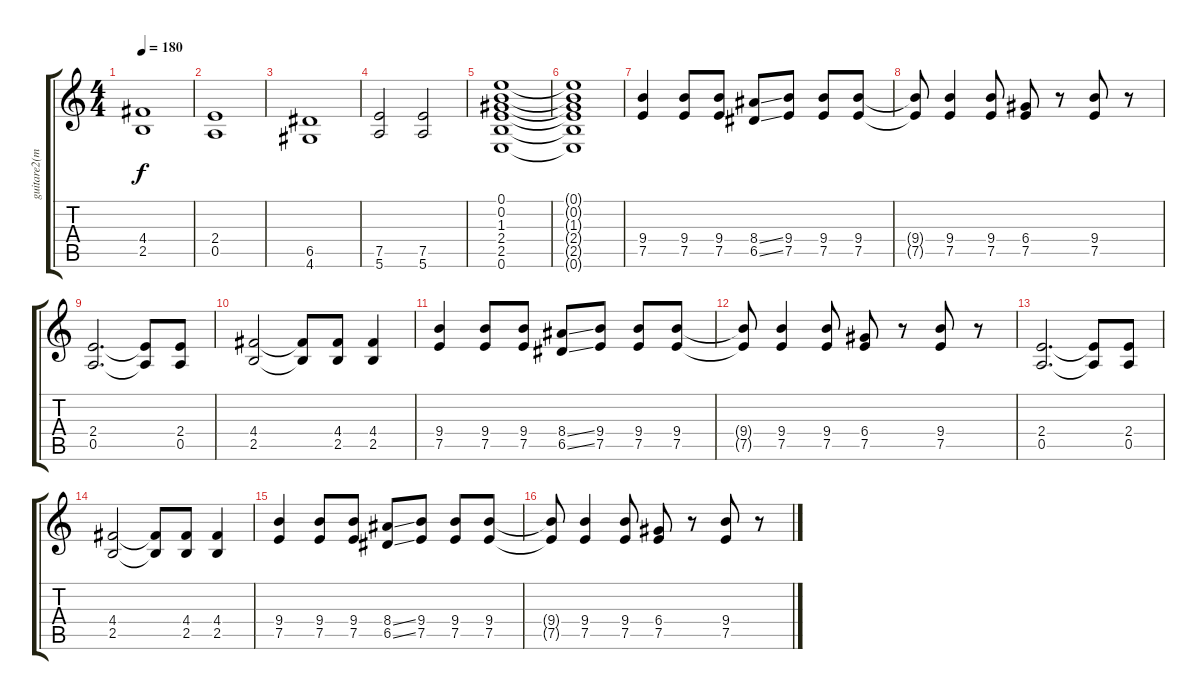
\track ("guitare2(mick)" "guitare2(m") {instrument distortionguitar}
\staff {score tabs}
\tuning (E4 B3 G3 D3 A2 E2) {hide}
\ts (4 4)
\tempo 180
\clef g2
\ks c
(4.4 2.5).1{dy f} |
(2.4 0.5).1 |
(6.5 4.6).1 |
(7.5 5.6).2 (7.5 5.6).2 |
(0.1 0.2 1.3 2.4 2.5 0.6).1 |
(0.1{t} 0.2{t} 1.3{t} 2.4{t} 2.5{t} 0.6{t}).1 |
(9.4 7.5).4 (9.4 7.5).8 (9.4 7.5).8 (8.4{ss} 6.5{ss}).8 (9.4 7.5).8 (9.4 7.5).8 (9.4 7.5).8 |
(9.4{t} 7.5{t}).8 (9.4 7.5).4 (9.4 7.5).8 (6.4 7.5).8 r.8 (9.4 7.5).8 r.8 |
(2.4 0.5).2{d} (2.4{t} 0.5{t}).8 (2.4 0.5).8 |
(4.4 2.5).2 (4.4{t} 2.5{t}).8 (4.4 2.5).8 (4.4 2.5).4 |
(9.4 7.5).4 (9.4 7.5).8 (9.4 7.5).8 (8.4{ss} 6.5{ss}).8 (9.4 7.5).8 (9.4 7.5).8 (9.4 7.5).8 |
(9.4{t} 7.5{t}).8 (9.4 7.5).4 (9.4 7.5).8 (6.4 7.5).8 r.8 (9.4 7.5).8 r.8 |
(2.4 0.5).2{d} (2.4{t} 0.5{t}).8 (2.4 0.5).8 |
(4.4 2.5).2 (4.4{t} 2.5{t}).8 (4.4 2.5).8 (4.4 2.5).4 |
(9.4 7.5).4 (9.4 7.5).8 (9.4 7.5).8 (8.4{ss} 6.5{ss}).8 (9.4 7.5).8 (9.4 7.5).8 (9.4 7.5).8 |
(9.4{t} 7.5{t}).8 (9.4 7.5).4 (9.4 7.5).8 (6.4 7.5).8 r.8 (9.4 7.5).8 r.8
